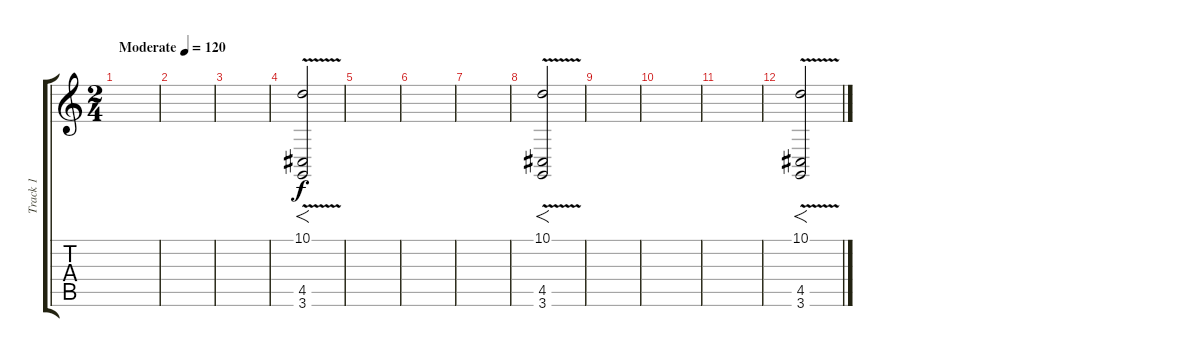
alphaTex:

\track ("Track 1" "Track 1") {instrument lead2sawtooth}
\staff {score tabs}
\tuning (E4 B3 G3 D3 A2 E2) {hide}
\ts (2 4)
\tempo (120 "Moderate")
\clef g2
\ks c
|
|
|
(10.1 4.5 3.6{v}).2{f} |
|
|
|
(10.1 4.5 3.6{v}).2{f} |
|
|
|
(10.1 4.5 3.6{v}).2{f}
